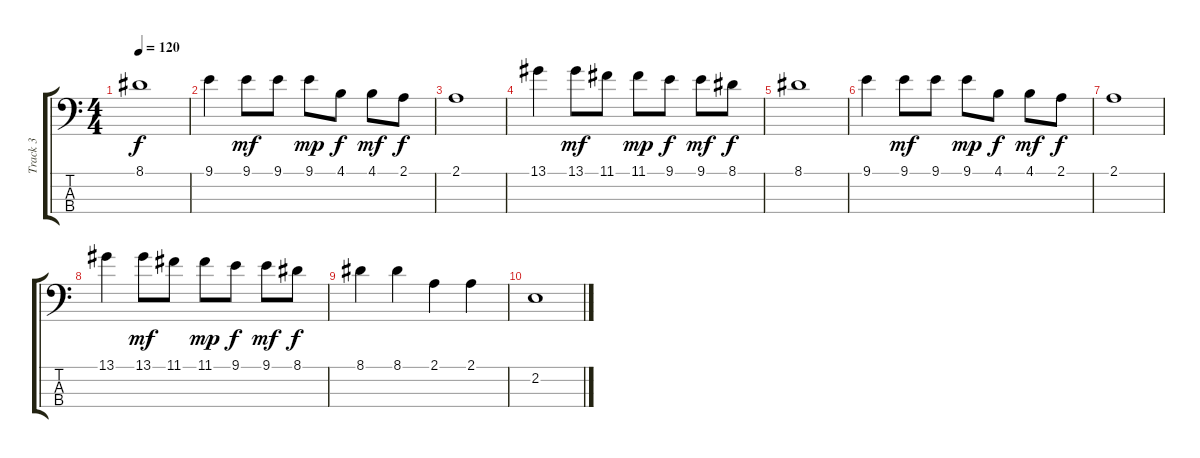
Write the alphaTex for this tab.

\track ("Track 3" "Track 3") {instrument electricbassfinger}
\staff {score tabs}
\tuning (G2 D2 A1 E1) {hide}
\ts (4 4)
\tempo 120
\clef f4
\ks c
8.1.1{dy f} |
9.1.4 9.1.8{dy mf} 9.1.8 9.1.8{dy mp} 4.1.8{dy f} 4.1.8{dy mf} 2.1.8{dy f} |
2.1.1 |
13.1.4 13.1.8{dy mf} 11.1.8 11.1.8{dy mp} 9.1.8{dy f} 9.1.8{dy mf} 8.1.8{dy f} |
8.1.1 |
9.1.4 9.1.8{dy mf} 9.1.8 9.1.8{dy mp} 4.1.8{dy f} 4.1.8{dy mf} 2.1.8{dy f} |
2.1.1 |
13.1.4 13.1.8{dy mf} 11.1.8 11.1.8{dy mp} 9.1.8{dy f} 9.1.8{dy mf} 8.1.8{dy f} |
8.1.4 8.1.4 2.1.4 2.1.4 |
2.2.1
